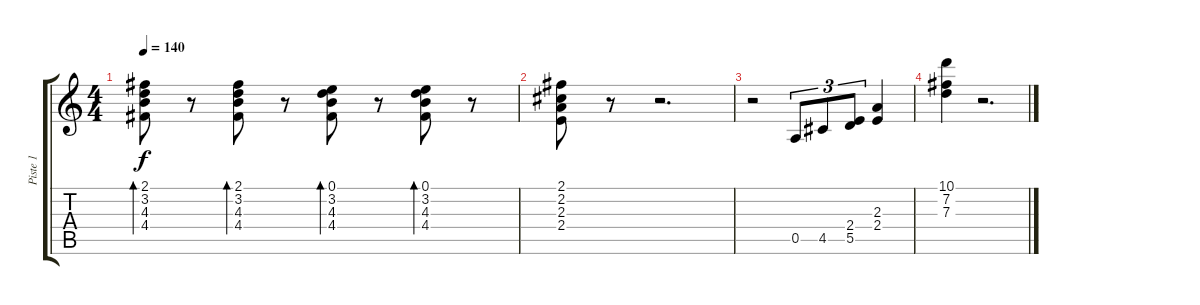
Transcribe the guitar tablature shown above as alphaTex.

\track ("Piste 1" "Piste 1") {instrument acousticguitarnylon}
\staff {score tabs}
\tuning (E4 B3 G3 D3 A2 E2) {hide}
\ts (4 4)
\tempo 140
\clef g2
\ks c
(2.1 3.2 4.3 4.4).8{bd 60 dy f} r.8 (2.1 3.2 4.3 4.4).8{bd 60} r.8 (0.1 3.2 4.3 4.4).8{bd 60} r.8 (0.1 3.2 4.3 4.4).8{bd 60} r.8 |
(2.1 2.2 2.3 2.4).8 r.8 r.2{d} |
r.2 0.5.8{tu (3 2)} 4.5.8{tu (3 2)} (2.4 5.5).8{tu (3 2)} (2.3 2.4).4 |
(10.1 7.2 7.3).4 r.2{d}
